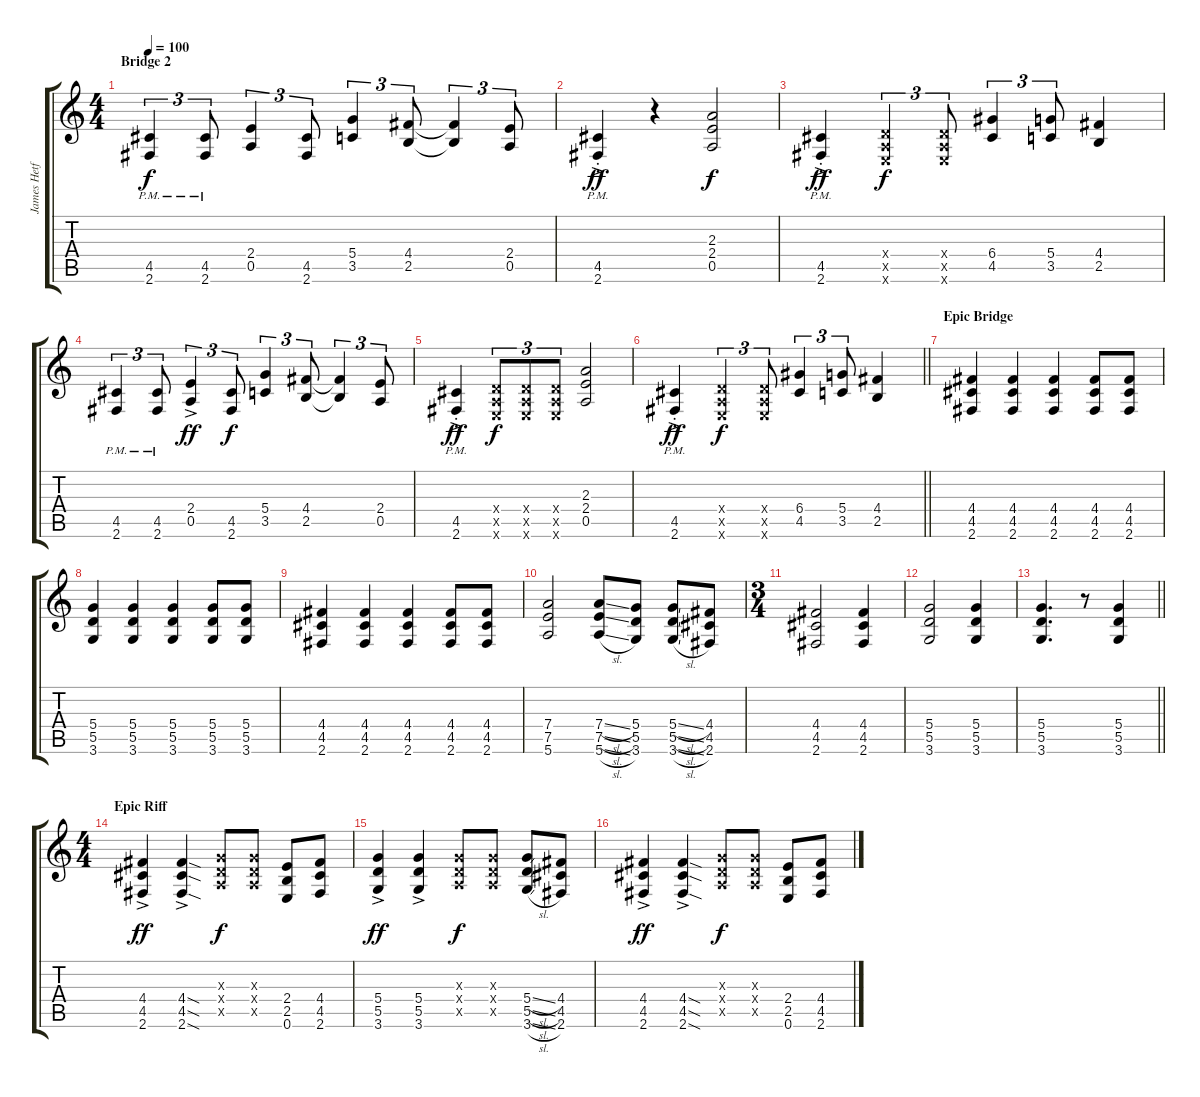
\track ("James Hetfield" "James Hetf") {instrument distortionguitar}
\staff {score tabs}
\tuning (E4 B3 G3 D3 A2 E2) {hide}
\ts (4 4)
\section ("" "Bridge 2")
\tempo 100
\clef g2
\ks c
(4.5{pm} 2.6{pm}).4{tu (3 2) dy f} (4.5{pm} 2.6{pm}).8{tu (3 2)} (2.4 0.5).4{tu (3 2)} (4.5 2.6).8{tu (3 2)} (5.4 3.5).4{tu (3 2)} (4.4 2.5).8{tu (3 2)} (4.4{t} 2.5{t}).4{tu (3 2)} (2.4 0.5).8{tu (3 2)} |
(4.5{ac pm st} 2.6{ac pm st}).4{dy ff} r.4 (2.3 2.4 0.5).2{dy f} |
(4.5{ac pm st} 2.6{ac pm st}).4{dy ff} (0.4{x} 0.5{x} 0.6{x}).4{tu (3 2) dy f} (0.4{x} 0.5{x} 0.6{x}).8{tu (3 2)} (6.4 4.5).4{tu (3 2)} (5.4 3.5).8{tu (3 2)} (4.4 2.5).4 |
(4.5{pm} 2.6{pm}).4{tu (3 2)} (4.5{pm} 2.6{pm}).8{tu (3 2)} (2.4{ac} 0.5{ac}).4{tu (3 2) dy ff} (4.5 2.6).8{tu (3 2) dy f} (5.4 3.5).4{tu (3 2)} (4.4 2.5).8{tu (3 2)} (4.4{t} 2.5{t}).4{tu (3 2)} (2.4 0.5).8{tu (3 2)} |
(4.5{ac pm st} 2.6{ac pm st}).4{dy ff} (0.4{x} 0.5{x} 0.6{x}).8{tu (3 2) dy f} (0.4{x} 0.5{x} 0.6{x}).8{tu (3 2)} (0.4{x} 0.5{x} 0.6{x}).8{tu (3 2)} (2.3 2.4 0.5).2 |
\barLineRight lightlight
(4.5{ac pm st} 2.6{ac pm st}).4{dy ff} (0.4{x} 0.5{x} 0.6{x}).4{tu (3 2) dy f} (0.4{x} 0.5{x} 0.6{x}).8{tu (3 2)} (6.4 4.5).4{tu (3 2)} (5.4 3.5).8{tu (3 2)} (4.4 2.5).4 |
\section ("" "Epic Bridge")
(4.4 4.5 2.6).4 (4.4 4.5 2.6).4 (4.4 4.5 2.6).4 (4.4 4.5 2.6).8 (4.4 4.5 2.6).8 |
(5.4 5.5 3.6).4 (5.4 5.5 3.6).4 (5.4 5.5 3.6).4 (5.4 5.5 3.6).8 (5.4 5.5 3.6).8 |
(4.4 4.5 2.6).4 (4.4 4.5 2.6).4 (4.4 4.5 2.6).4 (4.4 4.5 2.6).8 (4.4 4.5 2.6).8 |
(7.4 7.5 5.6).2 (7.4{sl} 7.5{sl} 5.6{sl}).8 (5.4 5.5 3.6).8 (5.4{sl} 5.5{sl} 3.6{sl}).8 (4.4 4.5 2.6).8 |
\ts (3 4)
(4.4 4.5 2.6).2 (4.4 4.5 2.6).4 |
(5.4 5.5 3.6).2 (5.4 5.5 3.6).4 |
\barLineRight lightlight
(5.4 5.5 3.6).4{d} r.8 (5.4 5.5 3.6).4 |
\ts (4 4)
\section ("" "Epic Riff")
(4.4{ac} 4.5{ac} 2.6{ac}).4{dy ff} (4.4{sod ac} 4.5{sod ac} 2.6{sod ac}).4 (0.3{x} 0.4{x} 0.5{x}).8{dy f} (0.3{x} 0.4{x} 0.5{x}).8 (2.4 2.5 0.6).8 (4.4 4.5 2.6).8 |
(5.4{ac} 5.5{ac} 3.6{ac}).4{dy ff} (5.4{ac} 5.5{ac} 3.6{ac}).4 (0.3{x} 0.4{x} 0.5{x}).8{dy f} (0.3{x} 0.4{x} 0.5{x}).8 (5.4{sl} 5.5{sl} 3.6{sl}).8 (4.4 4.5 2.6).8 |
(4.4{ac} 4.5{ac} 2.6{ac}).4{dy ff} (4.4{sod ac} 4.5{sod ac} 2.6{sod ac}).4 (0.3{x} 0.4{x} 0.5{x}).8{dy f} (0.3{x} 0.4{x} 0.5{x}).8 (2.4 2.5 0.6).8 (4.4 4.5 2.6).8
